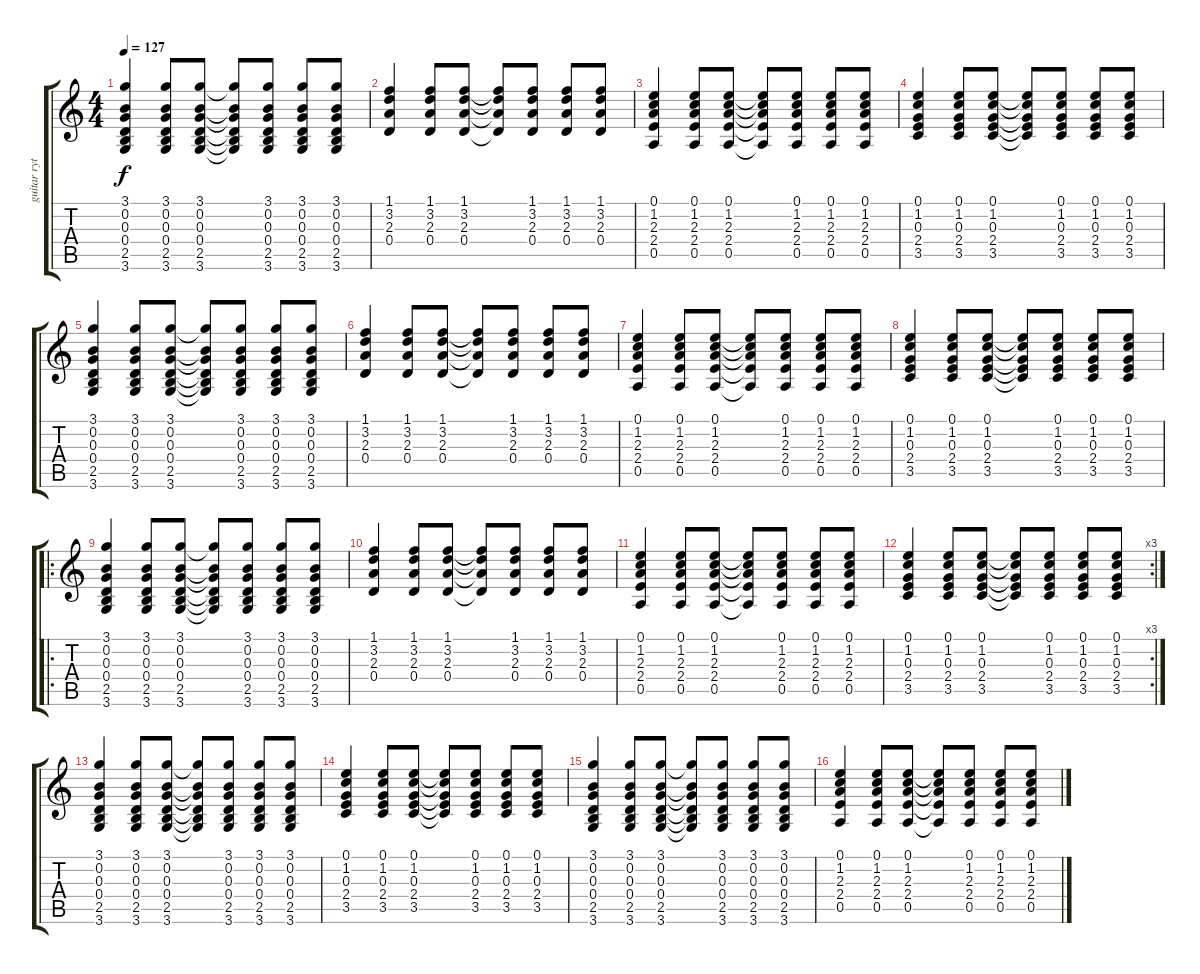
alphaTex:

\track ("guitar rythmik" "guitar ryt") {instrument acousticguitarsteel}
\staff {score tabs}
\tuning (E4 B3 G3 D3 A2 E2) {hide}
\ts (4 4)
\tempo 127
\clef g2
\ks c
(3.1 0.2 0.3 0.4 2.5 3.6).4{dy f} (3.1 0.2 0.3 0.4 2.5 3.6).8 (3.1 0.2 0.3 0.4 2.5 3.6).8 (3.1{t} 0.2{t} 0.3{t} 0.4{t} 2.5{t} 3.6{t}).8 (3.1 0.2 0.3 0.4 2.5 3.6).8 (3.1 0.2 0.3 0.4 2.5 3.6).8 (3.1 0.2 0.3 0.4 2.5 3.6).8 |
(1.1 3.2 2.3 0.4).4 (1.1 3.2 2.3 0.4).8 (1.1 3.2 2.3 0.4).8 (1.1{t} 3.2{t} 2.3{t} 0.4{t}).8 (1.1 3.2 2.3 0.4).8 (1.1 3.2 2.3 0.4).8 (1.1 3.2 2.3 0.4).8 |
(0.1 1.2 2.3 2.4 0.5).4 (0.1 1.2 2.3 2.4 0.5).8 (0.1 1.2 2.3 2.4 0.5).8 (0.1{t} 1.2{t} 2.3{t} 2.4{t} 0.5{t}).8 (0.1 1.2 2.3 2.4 0.5).8 (0.1 1.2 2.3 2.4 0.5).8 (0.1 1.2 2.3 2.4 0.5).8 |
(0.1 1.2 0.3 2.4 3.5).4 (0.1 1.2 0.3 2.4 3.5).8 (0.1 1.2 0.3 2.4 3.5).8 (0.1{t} 1.2{t} 0.3{t} 2.4{t} 3.5{t}).8 (0.1 1.2 0.3 2.4 3.5).8 (0.1 1.2 0.3 2.4 3.5).8 (0.1 1.2 0.3 2.4 3.5).8 |
(3.1 0.2 0.3 0.4 2.5 3.6).4 (3.1 0.2 0.3 0.4 2.5 3.6).8 (3.1 0.2 0.3 0.4 2.5 3.6).8 (3.1{t} 0.2{t} 0.3{t} 0.4{t} 2.5{t} 3.6{t}).8 (3.1 0.2 0.3 0.4 2.5 3.6).8 (3.1 0.2 0.3 0.4 2.5 3.6).8 (3.1 0.2 0.3 0.4 2.5 3.6).8 |
(1.1 3.2 2.3 0.4).4 (1.1 3.2 2.3 0.4).8 (1.1 3.2 2.3 0.4).8 (1.1{t} 3.2{t} 2.3{t} 0.4{t}).8 (1.1 3.2 2.3 0.4).8 (1.1 3.2 2.3 0.4).8 (1.1 3.2 2.3 0.4).8 |
(0.1 1.2 2.3 2.4 0.5).4 (0.1 1.2 2.3 2.4 0.5).8 (0.1 1.2 2.3 2.4 0.5).8 (0.1{t} 1.2{t} 2.3{t} 2.4{t} 0.5{t}).8 (0.1 1.2 2.3 2.4 0.5).8 (0.1 1.2 2.3 2.4 0.5).8 (0.1 1.2 2.3 2.4 0.5).8 |
(0.1 1.2 0.3 2.4 3.5).4 (0.1 1.2 0.3 2.4 3.5).8 (0.1 1.2 0.3 2.4 3.5).8 (0.1{t} 1.2{t} 0.3{t} 2.4{t} 3.5{t}).8 (0.1 1.2 0.3 2.4 3.5).8 (0.1 1.2 0.3 2.4 3.5).8 (0.1 1.2 0.3 2.4 3.5).8 |
\ro
(3.1 0.2 0.3 0.4 2.5 3.6).4 (3.1 0.2 0.3 0.4 2.5 3.6).8 (3.1 0.2 0.3 0.4 2.5 3.6).8 (3.1{t} 0.2{t} 0.3{t} 0.4{t} 2.5{t} 3.6{t}).8 (3.1 0.2 0.3 0.4 2.5 3.6).8 (3.1 0.2 0.3 0.4 2.5 3.6).8 (3.1 0.2 0.3 0.4 2.5 3.6).8 |
(1.1 3.2 2.3 0.4).4 (1.1 3.2 2.3 0.4).8 (1.1 3.2 2.3 0.4).8 (1.1{t} 3.2{t} 2.3{t} 0.4{t}).8 (1.1 3.2 2.3 0.4).8 (1.1 3.2 2.3 0.4).8 (1.1 3.2 2.3 0.4).8 |
(0.1 1.2 2.3 2.4 0.5).4 (0.1 1.2 2.3 2.4 0.5).8 (0.1 1.2 2.3 2.4 0.5).8 (0.1{t} 1.2{t} 2.3{t} 2.4{t} 0.5{t}).8 (0.1 1.2 2.3 2.4 0.5).8 (0.1 1.2 2.3 2.4 0.5).8 (0.1 1.2 2.3 2.4 0.5).8 |
\rc 3
(0.1 1.2 0.3 2.4 3.5).4 (0.1 1.2 0.3 2.4 3.5).8 (0.1 1.2 0.3 2.4 3.5).8 (0.1{t} 1.2{t} 0.3{t} 2.4{t} 3.5{t}).8 (0.1 1.2 0.3 2.4 3.5).8 (0.1 1.2 0.3 2.4 3.5).8 (0.1 1.2 0.3 2.4 3.5).8 |
(3.1 0.2 0.3 0.4 2.5 3.6).4 (3.1 0.2 0.3 0.4 2.5 3.6).8 (3.1 0.2 0.3 0.4 2.5 3.6).8 (3.1{t} 0.2{t} 0.3{t} 0.4{t} 2.5{t} 3.6{t}).8 (3.1 0.2 0.3 0.4 2.5 3.6).8 (3.1 0.2 0.3 0.4 2.5 3.6).8 (3.1 0.2 0.3 0.4 2.5 3.6).8 |
(0.1 1.2 0.3 2.4 3.5).4 (0.1 1.2 0.3 2.4 3.5).8 (0.1 1.2 0.3 2.4 3.5).8 (0.1{t} 1.2{t} 0.3{t} 2.4{t} 3.5{t}).8 (0.1 1.2 0.3 2.4 3.5).8 (0.1 1.2 0.3 2.4 3.5).8 (0.1 1.2 0.3 2.4 3.5).8 |
(3.1 0.2 0.3 0.4 2.5 3.6).4 (3.1 0.2 0.3 0.4 2.5 3.6).8 (3.1 0.2 0.3 0.4 2.5 3.6).8 (3.1{t} 0.2{t} 0.3{t} 0.4{t} 2.5{t} 3.6{t}).8 (3.1 0.2 0.3 0.4 2.5 3.6).8 (3.1 0.2 0.3 0.4 2.5 3.6).8 (3.1 0.2 0.3 0.4 2.5 3.6).8 |
(0.1 1.2 2.3 2.4 0.5).4 (0.1 1.2 2.3 2.4 0.5).8 (0.1 1.2 2.3 2.4 0.5).8 (0.1{t} 1.2{t} 2.3{t} 2.4{t} 0.5{t}).8 (0.1 1.2 2.3 2.4 0.5).8 (0.1 1.2 2.3 2.4 0.5).8 (0.1 1.2 2.3 2.4 0.5).8
